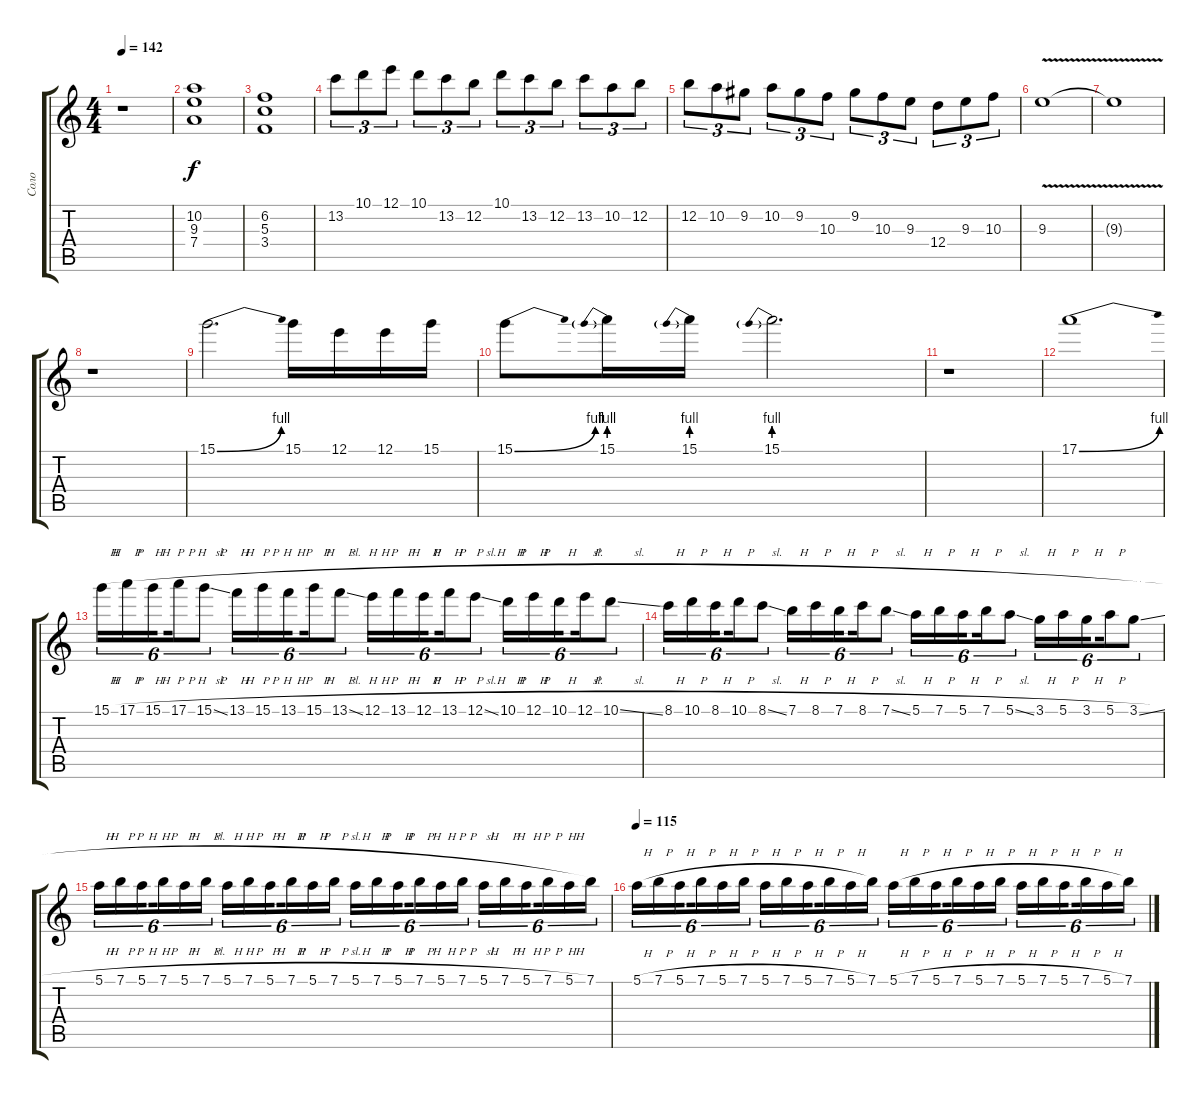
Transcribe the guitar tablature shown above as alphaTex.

\track ("Соло" "Соло") {instrument acousticguitarsteel}
\staff {score tabs}
\tuning (E4 B3 G3 D3 A2 E2) {hide}
\ts (4 4)
\tempo 142
\clef g2
\ks c
r.1{dy f} |
(10.2 9.3 7.4).1 |
(6.2 5.3 3.4).1 |
13.2.8{tu (3 2)} 10.1.8{tu (3 2)} 12.1.8{tu (3 2)} 10.1.8{tu (3 2)} 13.2.8{tu (3 2)} 12.2.8{tu (3 2)} 10.1.8{tu (3 2)} 13.2.8{tu (3 2)} 12.2.8{tu (3 2)} 13.2.8{tu (3 2)} 10.2.8{tu (3 2)} 12.2.8{tu (3 2)} |
12.2.8{tu (3 2)} 10.2.8{tu (3 2)} 9.2.8{tu (3 2)} 10.2.8{tu (3 2)} 9.2.8{tu (3 2)} 10.3.8{tu (3 2)} 9.2.8{tu (3 2)} 10.3.8{tu (3 2)} 9.3.8{tu (3 2)} 12.4.8{tu (3 2)} 9.3.8{tu (3 2)} 10.3.8{tu (3 2)} |
9.3{v}.1 |
9.3{t}.1 |
r.1 |
15.1{be (bend 0 0 60 4)}.2{d} 15.1.16 12.1.16 12.1.16 15.1.16 |
15.1{be (bend 0 0 60 4)}.8 15.1{be (prebend 0 4 60 4)}.16 15.1{be (prebend 0 4 60 4)}.16 15.1{be (prebend 0 4 60 4)}.2{d} |
r.1 |
17.1{be (bend 0 0 60 4)}.1 |
15.1{h}.16{tu (6 4)} 17.1{h}.16{tu (6 4)} 15.1{h}.16{tu (6 4) beam splitsecondary} 17.1{h}.16{tu (6 4)} 15.1{sl}.8{tu (6 4)} 13.1{h}.16{tu (6 4)} 15.1{h}.16{tu (6 4)} 13.1{h}.16{tu (6 4) beam splitsecondary} 15.1{h}.16{tu (6 4)} 13.1{sl}.8{tu (6 4)} 12.1{h}.16{tu (6 4)} 13.1{h}.16{tu (6 4)} 12.1{h}.16{tu (6 4) beam splitsecondary} 13.1{h}.16{tu (6 4)} 12.1{sl}.8{tu (6 4)} 10.1{h}.16{tu (6 4)} 12.1{h}.16{tu (6 4)} 10.1{h}.16{tu (6 4) beam splitsecondary} 12.1{h}.16{tu (6 4)} 10.1{sl}.8{tu (6 4)} |
8.1{h}.16{tu (6 4)} 10.1{h}.16{tu (6 4)} 8.1{h}.16{tu (6 4) beam splitsecondary} 10.1{h}.16{tu (6 4)} 8.1{sl}.8{tu (6 4)} 7.1{h}.16{tu (6 4)} 8.1{h}.16{tu (6 4)} 7.1{h}.16{tu (6 4) beam splitsecondary} 8.1{h}.16{tu (6 4)} 7.1{sl}.8{tu (6 4)} 5.1{h}.16{tu (6 4)} 7.1{h}.16{tu (6 4)} 5.1{h}.16{tu (6 4) beam splitsecondary} 7.1{h}.16{tu (6 4)} 5.1{sl}.8{tu (6 4)} 3.1{h}.16{tu (6 4)} 5.1{h}.16{tu (6 4)} 3.1{h}.16{tu (6 4) beam splitsecondary} 5.1{h}.16{tu (6 4)} 3.1{sl}.8{tu (6 4)} |
5.1{h}.16{tu (6 4)} 7.1{h}.16{tu (6 4)} 5.1{h}.16{tu (6 4) beam splitsecondary} 7.1{h}.16{tu (6 4)} 5.1{h}.16{tu (6 4)} 7.1{h}.16{tu (6 4)} 5.1{h}.16{tu (6 4)} 7.1{h}.16{tu (6 4)} 5.1{h}.16{tu (6 4) beam splitsecondary} 7.1{h}.16{tu (6 4)} 5.1{h}.16{tu (6 4)} 7.1{h}.16{tu (6 4)} 5.1{h}.16{tu (6 4) volume 0} 7.1{h}.16{tu (6 4)} 5.1{h}.16{tu (6 4) beam splitsecondary} 7.1{h}.16{tu (6 4)} 5.1{h}.16{tu (6 4)} 7.1{h}.16{tu (6 4)} 5.1{h}.16{tu (6 4)} 7.1{h}.16{tu (6 4)} 5.1{h}.16{tu (6 4) beam splitsecondary} 7.1{h}.16{tu (6 4)} 5.1{h}.16{tu (6 4)} 7.1.16{tu (6 4)} |
\tempo 115
5.1{h}.16{tu (6 4) volume 8} 7.1{h}.16{tu (6 4)} 5.1{h}.16{tu (6 4) beam splitsecondary} 7.1{h}.16{tu (6 4)} 5.1{h}.16{tu (6 4)} 7.1{h}.16{tu (6 4)} 5.1{h}.16{tu (6 4)} 7.1{h}.16{tu (6 4)} 5.1{h}.16{tu (6 4) beam splitsecondary} 7.1{h}.16{tu (6 4)} 5.1{h}.16{tu (6 4)} 7.1.16{tu (6 4)} 5.1{h}.16{tu (6 4)} 7.1{h}.16{tu (6 4)} 5.1{h}.16{tu (6 4) beam splitsecondary} 7.1{h}.16{tu (6 4)} 5.1{h}.16{tu (6 4)} 7.1{h}.16{tu (6 4)} 5.1{h}.16{tu (6 4)} 7.1{h}.16{tu (6 4)} 5.1{h}.16{tu (6 4) beam splitsecondary} 7.1{h}.16{tu (6 4)} 5.1{h}.16{tu (6 4)} 7.1.16{tu (6 4)}
